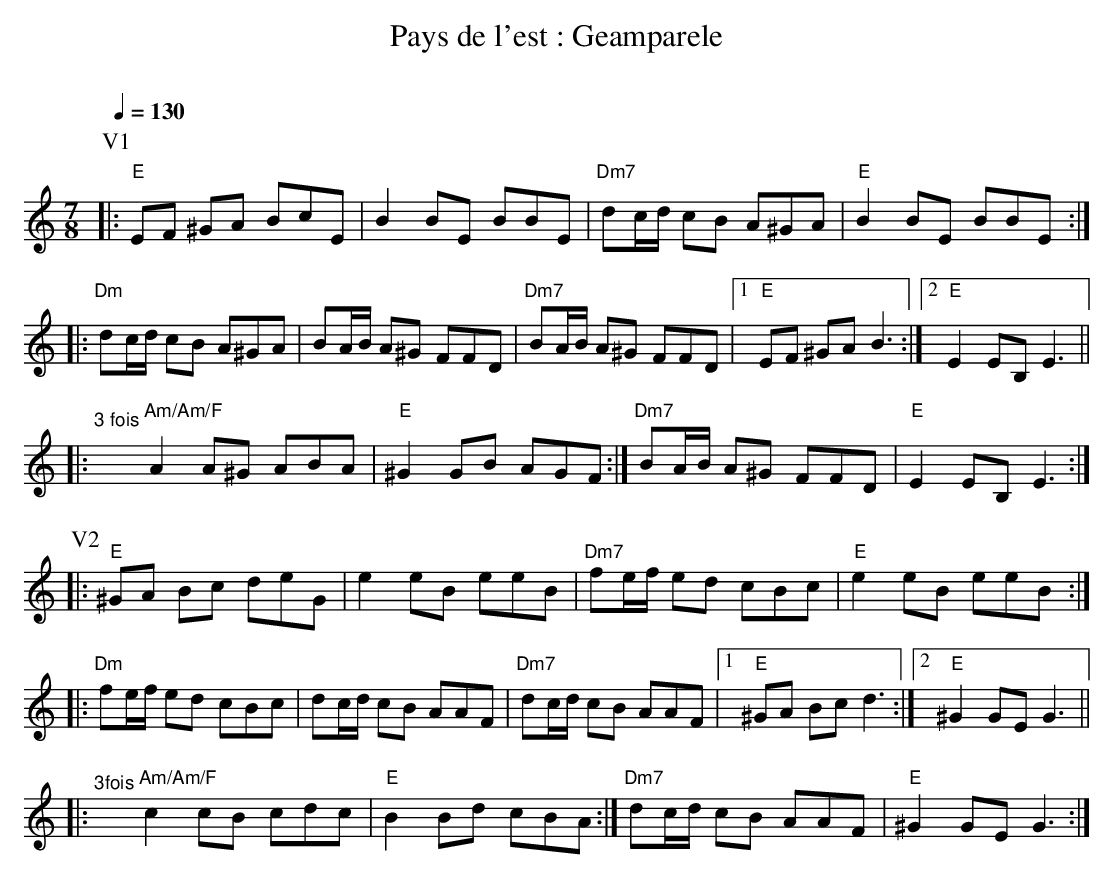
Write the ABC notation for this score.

X:1
T:Pays de l'est : Geamparele
C:
M:7/8
L:1/8
Q:1/4=130
K:C
P:V1
|: "E"EF ^GA BcE | B2 BE BBE | "Dm7"dc/d/ cB A^GA | "E"B2 BE BBE ::
"Dm"dc/d/ cB A^GA | BA/B/ A^G FFD | "Dm7"BA/B/ A^G FFD |1 "E"EF ^GA B3 :|2 "E"E2 EB, E3 ||
|: "^3 fois"y "Am/Am/F"A2 A^G ABA | "E"^G2 GB AGF :|\
"Dm7"BA/B/ A^G FFD | "E"E2 EB, E3 :|
%%vskip 1
P:V2
|: "E"^GA Bc deG | e2 eB eeB | "Dm7"fe/f/ ed cBc | "E"e2 eB eeB ::
"Dm"fe/f/ ed cBc | dc/d/ cB AAF | "Dm7"dc/d/ cB AAF |1 "E"^GA Bc d3 :|2 "E"^G2 GE G3 ||
|: "^3fois"y "Am/Am/F"c2 cB cdc | "E"B2 Bd cBA :|\
"Dm7"dc/d/ cB AAF | "E"^G2 GE G3 :|
